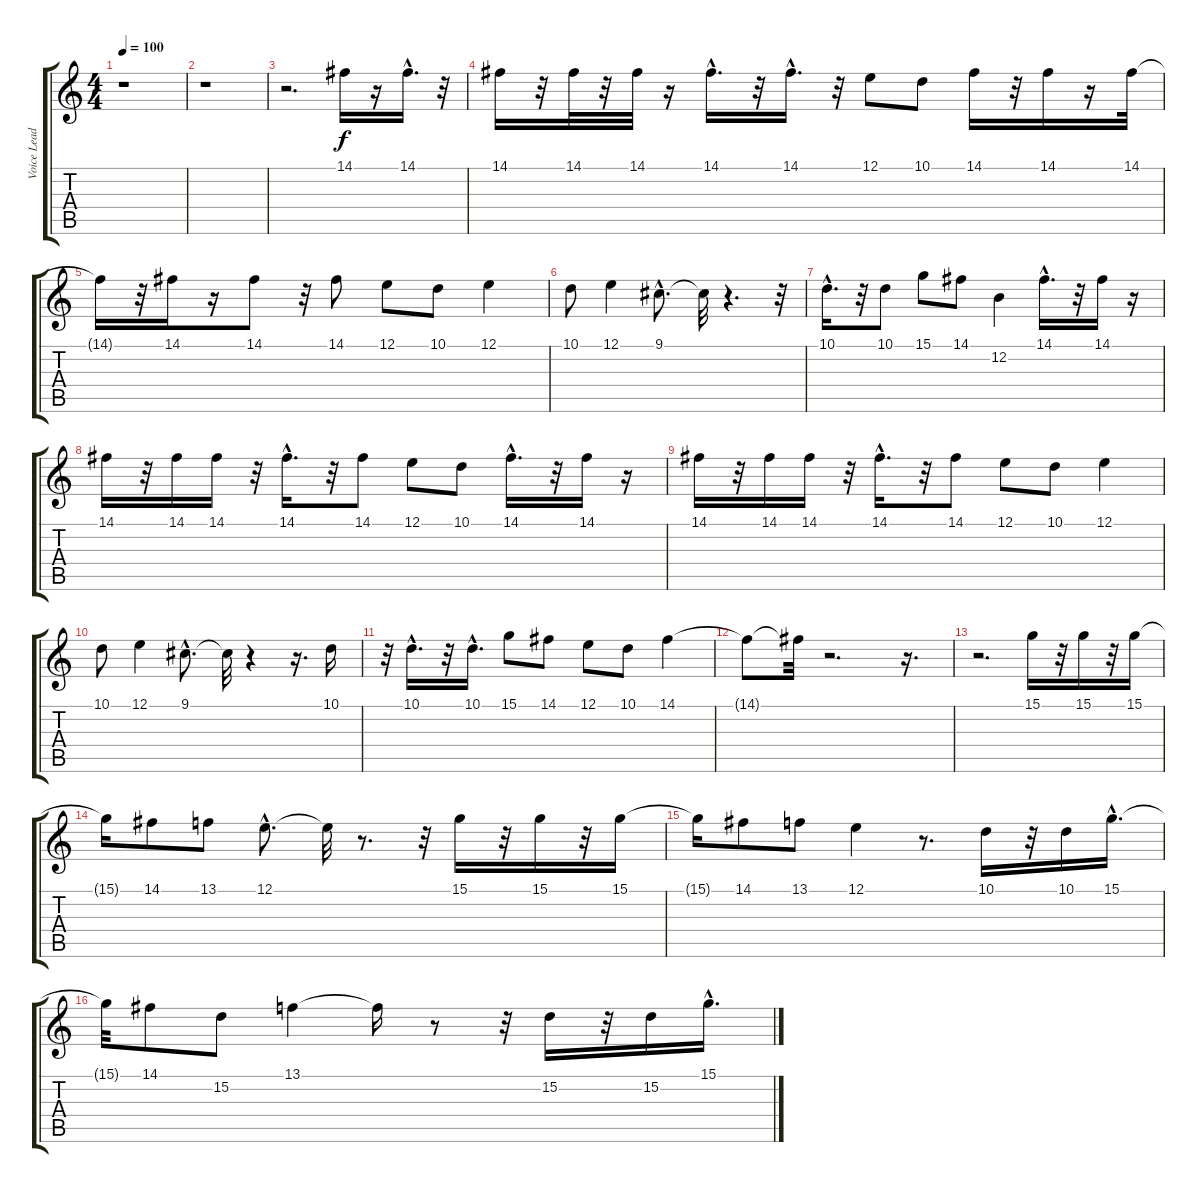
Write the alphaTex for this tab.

\track ("Voice Lead" "Voice Lead") {instrument lead6voice}
\staff {score tabs}
\tuning (E4 B3 G3 D3 A2 E2) {hide}
\ts (4 4)
\tempo 100
\clef g2
\ks c
r.1{dy f} |
r.1 |
r.2{d} 14.1.16 r.16 14.1{hac}.16{d} r.32 |
14.1.16 r.32 14.1.32 r.32 14.1.32 r.16 14.1{hac}.16{d} r.32 14.1{hac}.16{d} r.32 12.1.8 10.1.8 14.1.16 r.32 14.1.16 r.16 14.1.32 |
14.1{t}.16 r.32 14.1.16 r.16 14.1.8 r.32 14.1.8 12.1.8 10.1.8 12.1.4 |
10.1.8 12.1.4 9.1{hac}.8{d} 9.1{t}.32 r.4{d} r.32 |
10.1{hac}.16{d} r.32 10.1.8 15.1.8 14.1.8 12.2.4 14.1{hac}.16{d} r.32 14.1.16 r.16 |
14.1.16 r.32 14.1.16 14.1.16 r.32 14.1{hac}.16{d} r.32 14.1.8 12.1.8 10.1.8 14.1{hac}.16{d} r.32 14.1.16 r.16 |
14.1.16 r.32 14.1.16 14.1.16 r.32 14.1{hac}.16{d} r.32 14.1.8 12.1.8 10.1.8 12.1.4 |
10.1.8 12.1.4 9.1{hac}.8{d} 9.1{t}.32 r.4 r.16{d} 10.1.16 |
r.32 10.1{hac}.16{d} r.32 10.1{hac}.16{d} 15.1.8 14.1.8 12.1.8 10.1.8 14.1.4 |
14.1{t}.8 14.1{t}.32 r.2{d} r.16{d} |
r.2{d} 15.1.16 r.32 15.1.16 r.32 15.1.16 |
15.1{t}.16 14.1.8 13.1.8 12.1{hac}.8{d} 12.1{t}.32 r.8{d} r.32 15.1.16 r.32 15.1.16 r.32 15.1.16 |
15.1{t}.16 14.1.8 13.1.8 12.1.4 r.8{d} 10.1.16 r.32 10.1.16 15.1{hac}.16{d} |
15.1{t}.32 14.1.8 15.2.8 13.1.4 13.1{t}.16 r.8 r.32 15.2.16 r.32 15.2.16 15.1{hac}.16{d}
